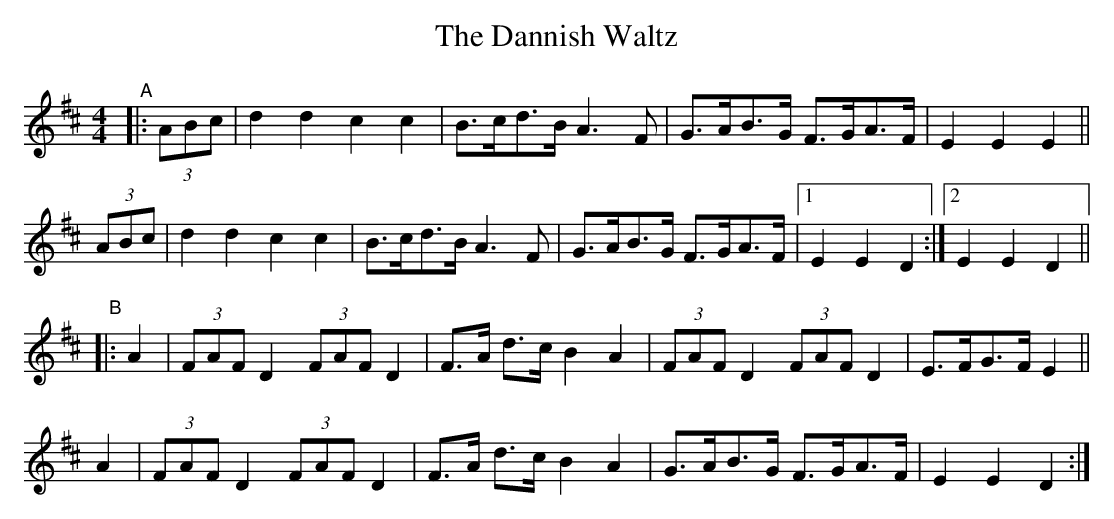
X:1
T:The Dannish Waltz
M:4/4
L:1/8
K:Dmaj
"^A"
|: (3ABc | d2d2 c2c2 | B>cd>B A3F | G>AB>G F>GA>F | E2E2 E2 ||
   (3ABc | d2d2 c2c2 | B>cd>B A3F | G>AB>G F>GA>F |1 E2E2 D2 :|2 E2E2 D2 ||
"^B"
|: A2 | (3FAF D2 (3FAF D2 | F>A d>c B2A2 | (3FAF D2 (3FAF D2 | E>FG>F E2 ||
   A2 | (3FAF D2 (3FAF D2 | F>A d>c B2A2 | G>AB>G F>GA>F | E2E2 D2 :|
